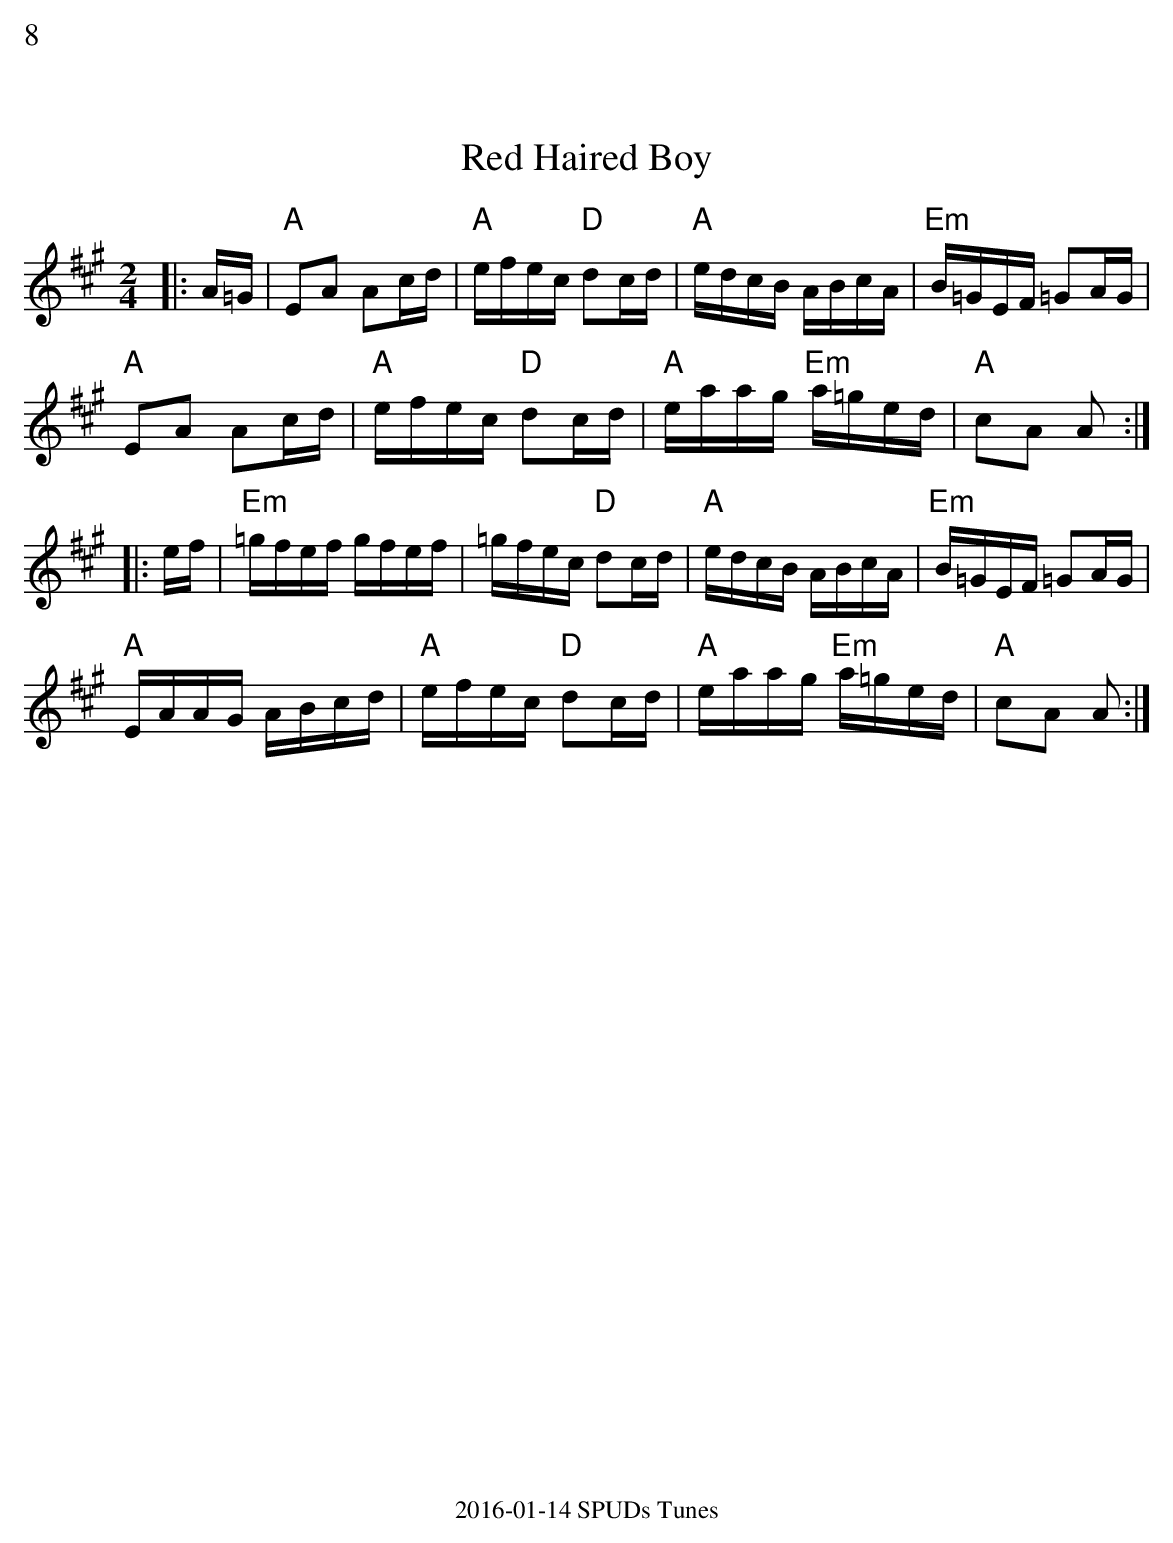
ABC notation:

X:1
%%text 8
T:Red Haired Boy
M:2/4
K:A
|:A=G|"A"E2A2 A2cd|"A"efec "D"d2cd|"A"edcB ABcA|"Em"B=GEF =G2AG|
"A"E2A2 A2cd|"A"efec "D"d2cd|"A"eaag "Em"a=ged|"A"c2A2 A2:|
|:ef|"Em"=gfef gfef|=gfec "D"d2cd|"A"edcB ABcA|"Em"B=GEF =G2AG|
"A"EAAG ABcd|"A"efec "D"d2cd|"A"eaag "Em"a=ged|"A"c2A2 A2:|
